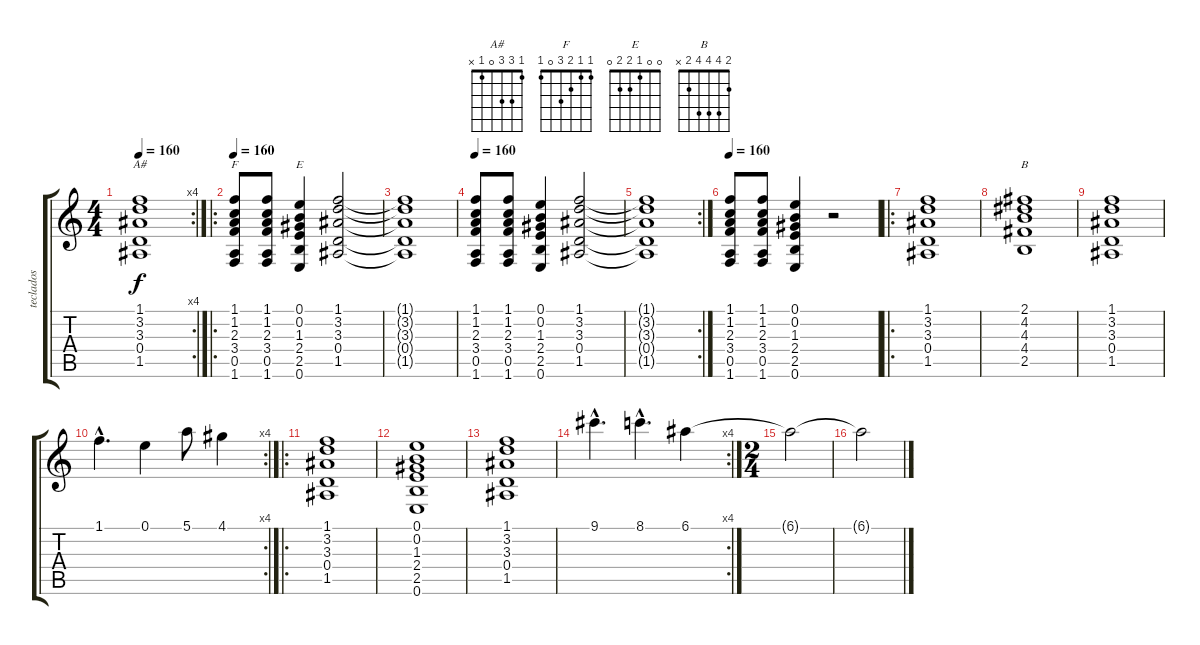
\track ("teclados" "teclados") {instrument electricguitarjazz}
\staff {score tabs}
\tuning (E4 B3 G3 D3 A2 E2) {hide}
\chord ("A#" 1 3 3 0 1 x)
\chord ("F" 1 1 2 3 0 1)
\chord ("E" 0 0 1 2 2 0)
\chord ("B" 2 4 4 4 2 x)
\rc 4
\ts (4 4)
\tempo 160
\clef g2
\ks c
(1.1{t} 3.2{t} 3.3{t} 0.4{t} 1.5{t}).1{ch "A#" dy f} |
\ro
\tempo 160
(1.1 1.2 2.3 3.4 0.5 1.6).8{ch "F" instrument synthstrings1} (1.1 1.2 2.3 3.4 0.5 1.6).8 (0.1 0.2 1.3 2.4 2.5 0.6).4{ch "E"} (1.1 3.2 3.3 0.4 1.5).2{instrument choiraahs} |
(1.1{t} 3.2{t} 3.3{t} 0.4{t} 1.5{t}).1 |
\tempo 160
(1.1 1.2 2.3 3.4 0.5 1.6).8{instrument synthstrings1} (1.1 1.2 2.3 3.4 0.5 1.6).8 (0.1 0.2 1.3 2.4 2.5 0.6).4 (1.1 3.2 3.3 0.4 1.5).2{instrument choiraahs} |
\rc 2
(1.1{t} 3.2{t} 3.3{t} 0.4{t} 1.5{t}).1 |
\tempo 160
(1.1 1.2 2.3 3.4 0.5 1.6).8{instrument synthstrings1} (1.1 1.2 2.3 3.4 0.5 1.6).8 (0.1 0.2 1.3 2.4 2.5 0.6).4 r.2 |
\ro
(1.1 3.2 3.3 0.4 1.5).1{instrument synthstrings1} |
(2.1 4.2 4.3 4.4 2.5).1{ch "B"} |
(1.1 3.2 3.3 0.4 1.5).1 |
\rc 4
1.1{hac}.4{d instrument synthstrings1} 0.1.4 5.1.8 4.1.4 |
\ro
(1.1 3.2 3.3 0.4 1.5).1{instrument choiraahs} |
(0.1 0.2 1.3 2.4 2.5 0.6).1 |
(1.1 3.2 3.3 0.4 1.5).1 |
\rc 4
9.1{hac}.4{d instrument synthstrings1} 8.1{hac}.4{d} 6.1.4 |
\ts (2 4)
6.1{t}.2 |
6.1{t}.2
